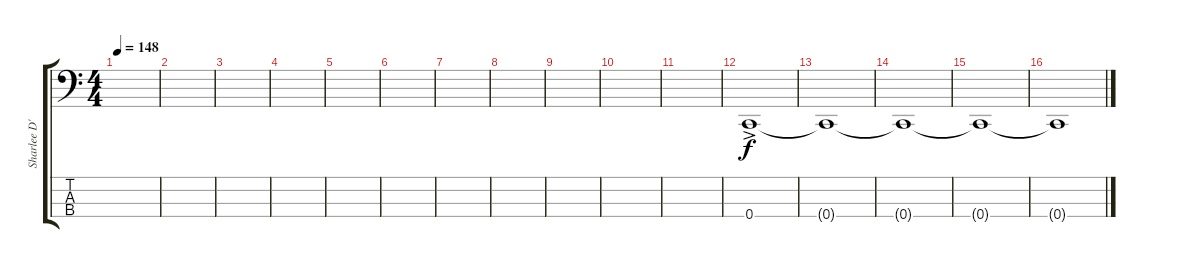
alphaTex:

\track ("Sharlee D'Angelo (Bass)" "Sharlee D'") {instrument electricbasspick}
\staff {score tabs}
\tuning (Eb2 Bb1 F1 C1) {hide}
\ts (4 4)
\tempo 148
\clef f4
\ks c
|
|
|
|
|
|
|
|
|
|
|
0.4{ac}.1 |
0.4{t}.1{dy f} |
0.4{t}.1 |
0.4{t}.1 |
0.4{t}.1
